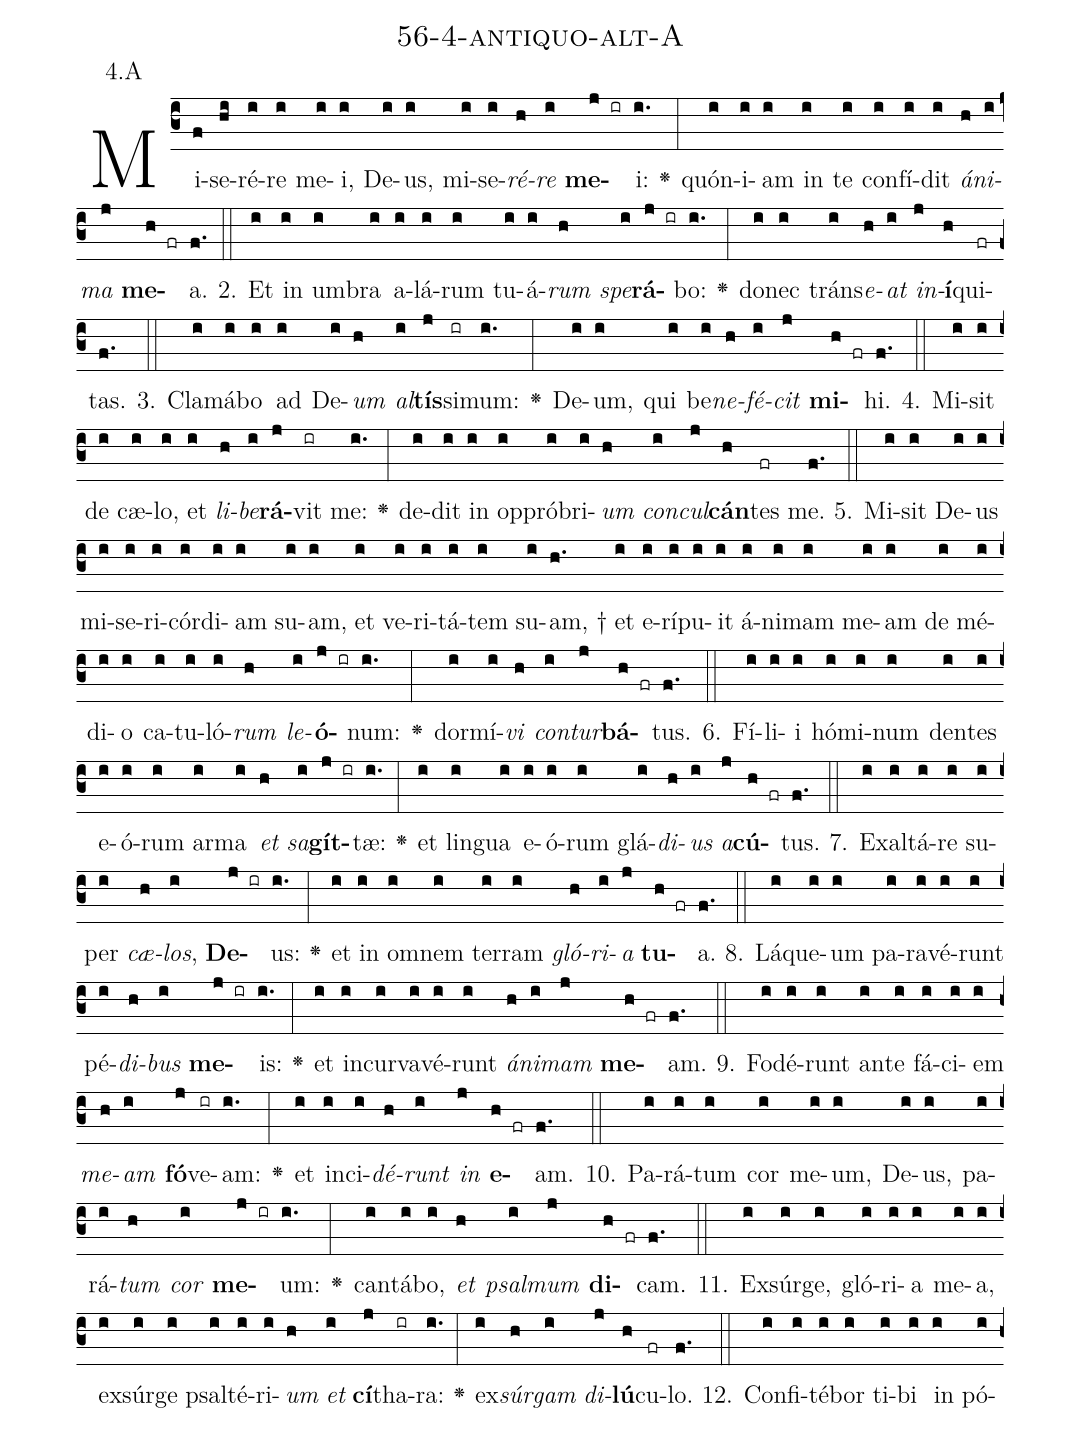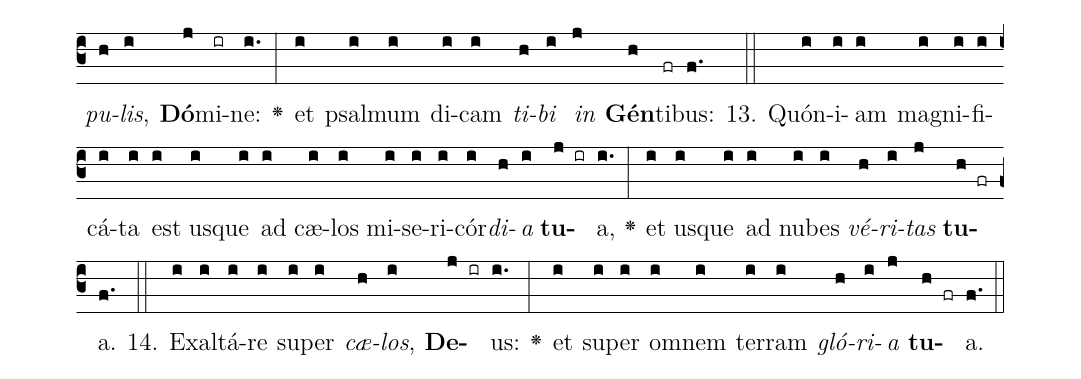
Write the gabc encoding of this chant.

name: 56-4-antiquo-alt-A;
annotation: 4.A;
%%
(c3)Mi(f)se(hi)ré(i)re(i) me(i)i,(i) De(i)us,(i) mi(i)se(i)<i>ré</i>(h)<i>re</i>(i) <b>me</b>(j ir)i:(i.) <v>\greheightstar</v>(:) quón(i)i(i)am(i) in(i) te(i) con(i)fí(i)dit(i) <i>á</i>(h)<i>ni</i>(i)<i>ma</i>(j) <b>me</b>(h fr)a.(f.) (::)
2. Et(i) in(i) um(i)bra(i) a(i)lá(i)rum(i) tu(i)á(i)<i>rum</i>(h) <i>spe</i>(i)<b>rá</b>(j ir)bo:(i.) <v>\greheightstar</v>(:) do(i)nec(i) tráns(i)<i>e</i>(h)<i>at</i>(i) <i>in</i>(j)<b>í</b>(h)qui(fr)tas.(f.) (::)
3. Cla(i)má(i)bo(i) ad(i) De(i)<i>um</i>(h) <i>al</i>(i)<b>tís</b>(j)si(ir)mum:(i.) <v>\greheightstar</v>(:) De(i)um,(i) qui(i) be(i)<i>ne</i>(h)<i>fé</i>(i)<i>cit</i>(j) <b>mi</b>(h fr)hi.(f.) (::)
4. Mi(i)sit(i) de(i) cæ(i)lo,(i) et(i) <i>li</i>(h)<i>be</i>(i)<b>rá</b>(j)vit(ir) me:(i.) <v>\greheightstar</v>(:) de(i)dit(i) in(i) op(i)pró(i)bri(i)<i>um</i>(h) <i>con</i>(i)<i>cul</i>(j)<b>cán</b>(h)tes(fr) me.(f.) (::)
5. Mi(i)sit(i) De(i)us(i) mi(i)se(i)ri(i)cór(i)di(i)am(i) su(i)am,(i) et(i) ve(i)ri(i)tá(i)tem(i) su(i)am, †(h.) et(i) e(i)rí(i)pu(i)it(i) á(i)ni(i)mam(i) me(i)am(i) de(i) mé(i)di(i)o(i) ca(i)tu(i)ló(i)<i>rum</i>(h) <i>le</i>(i)<b>ó</b>(j ir)num:(i.) <v>\greheightstar</v>(:) dor(i)mí(i)<i>vi</i>(h) <i>con</i>(i)<i>tur</i>(j)<b>bá</b>(h fr)tus.(f.) (::)
6. Fí(i)li(i)i(i) hó(i)mi(i)num(i) den(i)tes(i) e(i)ó(i)rum(i) ar(i)ma(i) <i>et</i>(h) <i>sa</i>(i)<b>gít</b>(j ir)tæ:(i.) <v>\greheightstar</v>(:) et(i) lin(i)gua(i) e(i)ó(i)rum(i) glá(i)<i>di</i>(h)<i>us</i>(i) <i>a</i>(j)<b>cú</b>(h fr)tus.(f.) (::)
7. Ex(i)al(i)tá(i)re(i) su(i)per(i) <i>cæ</i>(h)<i>los</i>,(i) <b>De</b>(j ir)us:(i.) <v>\greheightstar</v>(:) et(i) in(i) om(i)nem(i) ter(i)ram(i) <i>gló</i>(h)<i>ri</i>(i)<i>a</i>(j) <b>tu</b>(h fr)a.(f.) (::)
8. Lá(i)que(i)um(i) pa(i)ra(i)vé(i)runt(i) pé(i)<i>di</i>(h)<i>bus</i>(i) <b>me</b>(j ir)is:(i.) <v>\greheightstar</v>(:) et(i) in(i)cur(i)va(i)vé(i)runt(i) <i>á</i>(h)<i>ni</i>(i)<i>mam</i>(j) <b>me</b>(h fr)am.(f.) (::)
9. Fo(i)dé(i)runt(i) an(i)te(i) fá(i)ci(i)em(i) <i>me</i>(h)<i>am</i>(i) <b>fó</b>(j)ve(ir)am:(i.) <v>\greheightstar</v>(:) et(i) in(i)ci(i)<i>dé</i>(h)<i>runt</i>(i) <i>in</i>(j) <b>e</b>(h fr)am.(f.) (::)
10. Pa(i)rá(i)tum(i) cor(i) me(i)um,(i) De(i)us,(i) pa(i)rá(i)<i>tum</i>(h) <i>cor</i>(i) <b>me</b>(j ir)um:(i.) <v>\greheightstar</v>(:) can(i)tá(i)bo,(i) <i>et</i>(h) <i>psal</i>(i)<i>mum</i>(j) <b>di</b>(h fr)cam.(f.) (::)
11. Ex(i)súr(i)ge,(i) gló(i)ri(i)a(i) me(i)a,(i) ex(i)súr(i)ge(i) psal(i)té(i)ri(i)<i>um</i>(h) <i>et</i>(i) <b>cí</b>(j)tha(ir)ra:(i.) <v>\greheightstar</v>(:) ex(i)<i>súr</i>(h)<i>gam</i>(i) <i>di</i>(j)<b>lú</b>(h)cu(fr)lo.(f.) (::)
12. Con(i)fi(i)té(i)bor(i) ti(i)bi(i) in(i) pó(i)<i>pu</i>(h)<i>lis</i>,(i) <b>Dó</b>(j)mi(ir)ne:(i.) <v>\greheightstar</v>(:) et(i) psal(i)mum(i) di(i)cam(i) <i>ti</i>(h)<i>bi</i>(i) <i>in</i>(j) <b>Gén</b>(h)ti(fr)bus:(f.) (::)
13. Quón(i)i(i)am(i) ma(i)gni(i)fi(i)cá(i)ta(i) est(i) us(i)que(i) ad(i) cæ(i)los(i) mi(i)se(i)ri(i)cór(i)<i>di</i>(h)<i>a</i>(i) <b>tu</b>(j ir)a,(i.) <v>\greheightstar</v>(:) et(i) us(i)que(i) ad(i) nu(i)bes(i) <i>vé</i>(h)<i>ri</i>(i)<i>tas</i>(j) <b>tu</b>(h fr)a.(f.) (::)
14. Ex(i)al(i)tá(i)re(i) su(i)per(i) <i>cæ</i>(h)<i>los</i>,(i) <b>De</b>(j ir)us:(i.) <v>\greheightstar</v>(:) et(i) su(i)per(i) om(i)nem(i) ter(i)ram(i) <i>gló</i>(h)<i>ri</i>(i)<i>a</i>(j) <b>tu</b>(h fr)a.(f.) (::)
